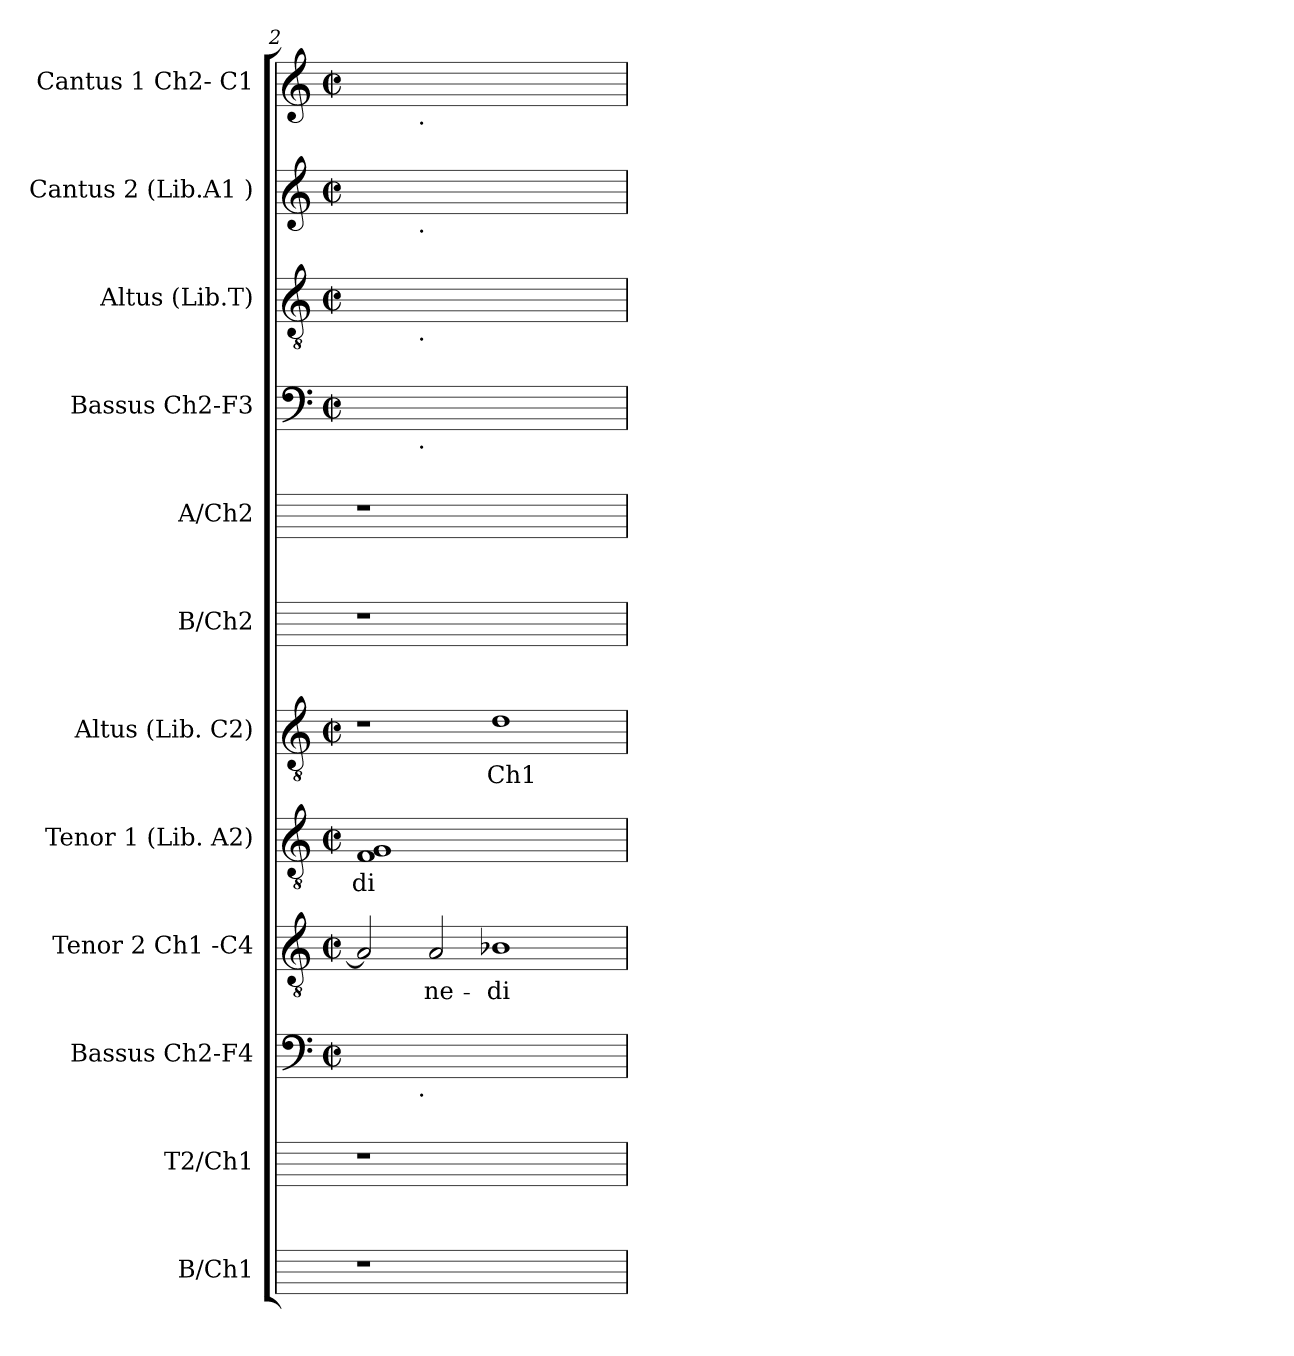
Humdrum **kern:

**kern	**kern	**kern	**kern	**text	**kern	**text	**kern	**text	**kern	**kern	**kern	**kern	**kern	**kern
*part12	*part11	*part10	*part9	*part9	*part8	*part8	*part7	*part7	*part6	*part5	*part4	*part3	*part2	*part1
*staff12	*staff11	*staff10	*staff9	*staff9	*staff8	*staff8	*staff7	*staff7	*staff6	*staff5	*staff4	*staff3	*staff2	*staff1
*I"B/Ch1	*I"T2/Ch1	*I"Bassus  Ch2-F4	*I"Tenor 2  Ch1 -C4	*	*I"Tenor 1  (Lib. A2)	*	*I"Altus  (Lib. C2)	*	*I"B/Ch2	*I"A/Ch2	*I"Bassus  Ch2-F3	*I"Altus  (Lib.T)	*I"Cantus 2  (Lib.A1 )	*I"Cantus 1  Ch2- C1
*I'B/Ch1	*I'T2/Ch1	*I'Ch	*I'T1 /Ch1	*	*	*	*I'C2	*	*I'B/Ch2	*I'A/Ch2	*	*	*	*I'C1 /Ch2
*	*	*clefF4	*clefGv2	*	*clefGv2	*	*clefGv2	*	*	*	*clefF4	*clefGv2	*clefG2	*clefG2
*	*	*M2/2	*M2/2	*	*M2/2	*	*M2/2	*	*	*	*M2/2	*M2/2	*M2/2	*M2/2
*	*	*met(c|)	*met(c|)	*	*met(c|)	*	*met(c|)	*	*	*	*met(c|)	*met(c|)	*met(c|)	*met(c|)
=2	=2	=2	=2	=2	=2	=2	=2	=2	=2	=2	=2	=2	=2	=2
!	!	!	!	!	!	!LO:LY:b:cj	!	!	!	!	!	!	!	!
1r	1r	4...ryy	2A/]	.	1F 1G	-di-	1r	.	1r	1r	4...ryy	4...ryy	4...ryy	4...ryy
!	!	!	!	!	!	!	!	!	!	!	!	!	!	!LO:TX:b:t=.
!	!	!	!	!	!	!	!	!	!	!	!	!	!LO:TX:b:t=.	!
!	!	!	!	!	!	!	!	!	!	!	!	!LO:TX:b:t=.	!	!
!	!	!	!	!	!	!	!	!	!	!	!LO:TX:b:t=.	!	!	!
!	!	!LO:TX:b:t=.	!	!	!	!	!	!	!	!	!	!	!	!
.	.	1ryy	.	.	.	.	.	.	.	.	1ryy	1ryy	1ryy	1ryy
!	!	!	!	!LO:LY:b:cj	!	!	!	!	!	!	!	!	!	!
.	.	.	2A/	-ne-	.	.	.	.	.	.	.	.	.	.
!	!	!	!	!LO:LY:b:cj	!	!	!	!LO:LY:b:rj	!	!	!	!	!	!
1ryy	1ryy	.	1B-X	-di-	1ryy	.	[>1d	Ch1-	1ryy	1ryy	.	.	.	.
.	.	2ryy	.	.	.	.	.	.	.	.	2ryy	2ryy	2ryy	2ryy
.	.	32ryy	.	.	.	.	.	.	.	.	32ryy	32ryy	32ryy	32ryy
=	=	=	=	=	=	=	=	=	=	=	=	=	=	=
*-	*-	*-	*-	*-	*-	*-	*-	*-	*-	*-	*-	*-	*-	*-
